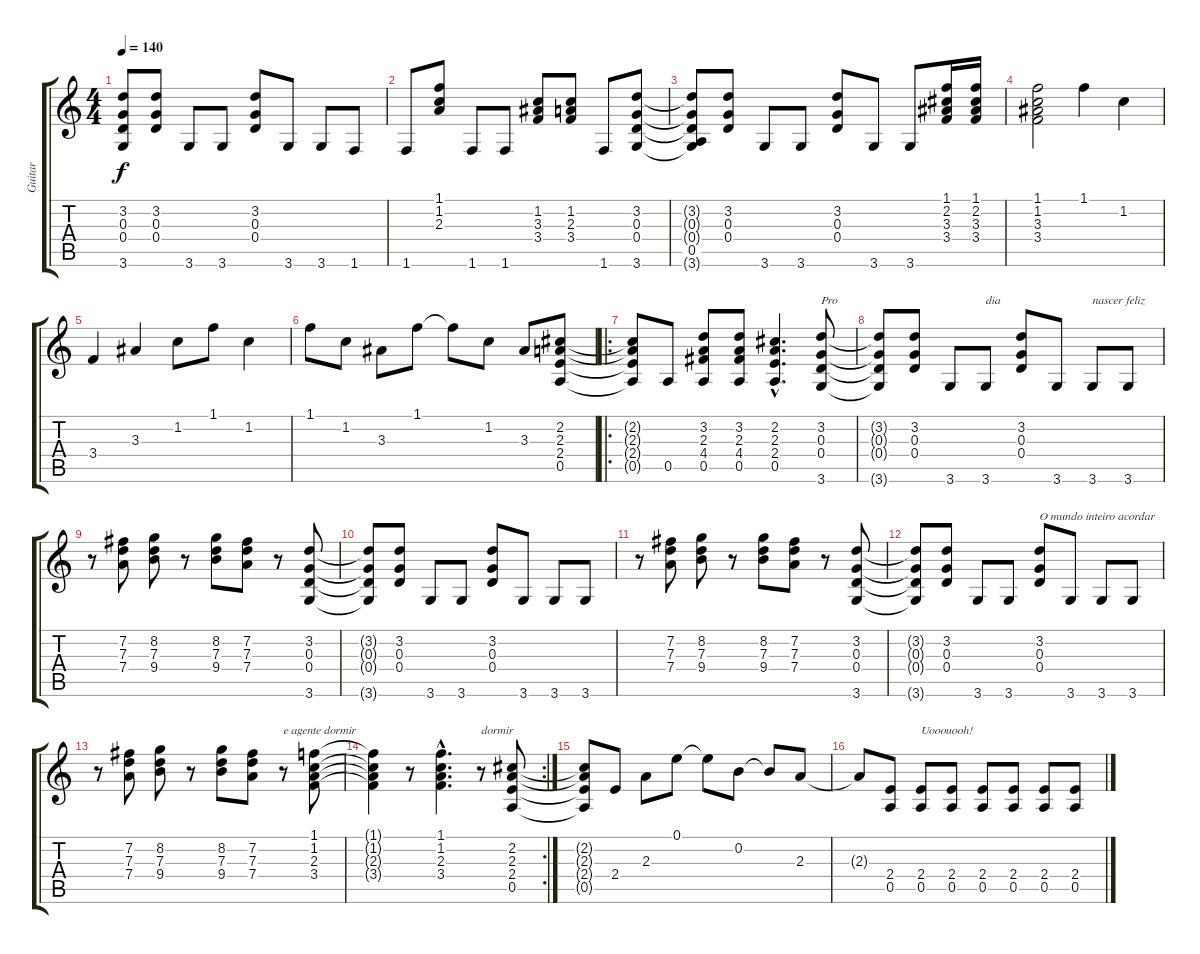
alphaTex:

\track ("Guitar" "Guitar") {instrument distortionguitar}
\staff {score tabs}
\tuning (E4 B3 G3 D3 A2 E2) {hide}
\ts (4 4)
\tempo 140
\clef g2
\ks c
(3.2{t} 0.3{t} 0.4{t} 3.6{t}).8{dy f} (3.2 0.3 0.4).8 3.6.8 3.6.8 (3.2 0.3 0.4).8 3.6.8 3.6.8 1.6.8 |
1.6.8 (1.1 1.2 2.3).8 1.6.8 1.6.8 (1.2 3.3 3.4).8 (1.2 2.3 3.4).8 1.6.8 (3.2 0.3 0.4 3.6).8 |
(3.2{t} 0.3{t} 0.4{t} 0.5 3.6{t}).8 (3.2 0.3 0.4).8 3.6.8 3.6.8 (3.2 0.3 0.4).8 3.6.8 3.6.8 (1.1 2.2 3.3 3.4).16 (1.1 2.2 3.3 3.4).16 |
(1.1 1.2 3.3 3.4).2 1.1.4 1.2.4 |
3.4.4 3.3.4 1.2.8 1.1.8 1.2.4 |
1.1.8 1.2.8 3.3.8 1.1.8 1.1{t}.8 1.2.8 3.3.8 (2.2 2.3 2.4 0.5).8 |
\ro
(2.2{t} 2.3{t} 2.4{t} 0.5{t}).8 0.5.8 (3.2 2.3 4.4 0.5).8 (3.2 2.3 4.4 0.5).8 (2.2{hac} 2.3{hac} 2.4{hac} 0.5{hac}).4{d} (3.2 0.3 0.4 3.6).8{txt "Pro"} |
(3.2{t} 0.3{t} 0.4{t} 3.6{t}).8 (3.2 0.3 0.4).8 3.6.8 3.6.8{txt "dia"} (3.2 0.3 0.4).8 3.6.8 3.6.8{txt "nascer feliz"} 3.6.8 |
r.8 (7.2 7.3 7.4).8 (8.2 7.3 9.4).8 r.8 (8.2 7.3 9.4).8 (7.2 7.3 7.4).8 r.8 (3.2 0.3 0.4 3.6).8 |
(3.2{t} 0.3{t} 0.4{t} 3.6{t}).8 (3.2 0.3 0.4).8 3.6.8 3.6.8 (3.2 0.3 0.4).8 3.6.8 3.6.8 3.6.8 |
r.8 (7.2 7.3 7.4).8 (8.2 7.3 9.4).8 r.8 (8.2 7.3 9.4).8 (7.2 7.3 7.4).8 r.8 (3.2 0.3 0.4 3.6).8 |
(3.2{t} 0.3{t} 0.4{t} 3.6{t}).8 (3.2 0.3 0.4).8 3.6.8 3.6.8 (3.2 0.3 0.4).8{txt "O mundo inteiro acordar"} 3.6.8 3.6.8 3.6.8 |
r.8 (7.2 7.3 7.4).8 (8.2 7.3 9.4).8 r.8 (8.2 7.3 9.4).8 (7.2 7.3 7.4).8 r.8{txt "e agente dormir"} (1.1 1.2 2.3 3.4).8 |
\rc 2
(1.1{t} 1.2{t} 2.3{t} 3.4{t}).4 r.8 (1.1{hac} 1.2{hac} 2.3{hac} 3.4{hac}).4{d} r.8{txt "dormir"} (2.2 2.3 2.4 0.5).8 |
(2.2{t} 2.3{t} 2.4{t} 0.5{t}).8 2.4.8 2.3.8 0.1.8 0.1{t}.8 0.2.8 0.2{t}.8 2.3.8 |
2.3{t}.8 (2.4 0.5).8 (2.4 0.5).8{txt "Uooouooh!"} (2.4 0.5).8 (2.4 0.5).8 (2.4 0.5).8 (2.4 0.5).8 (2.4 0.5).8
